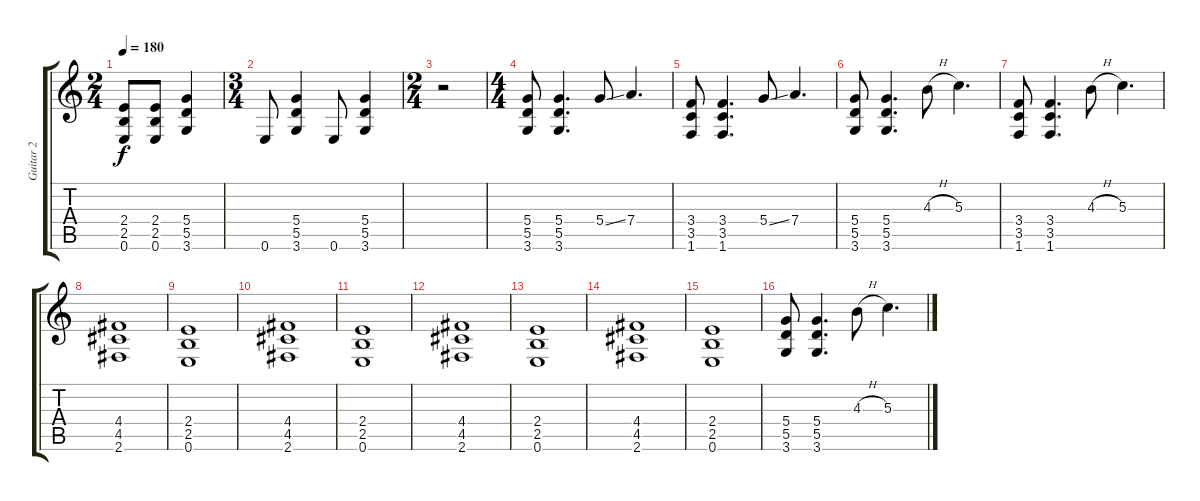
\track ("Guitar 2" "Guitar 2") {instrument distortionguitar}
\staff {score tabs}
\tuning (E4 B3 G3 D3 A2 E2) {hide}
\ts (2 4)
\tempo 180
\clef g2
\ks c
(2.4 2.5 0.6).8{dy f} (2.4 2.5 0.6).8 (5.4 5.5 3.6).4 |
\ts (3 4)
0.6.8 (5.4 5.5 3.6).4 0.6.8 (5.4 5.5 3.6).4 |
\ts (2 4)
r.2 |
\ts (4 4)
(5.4 5.5 3.6).8 (5.4 5.5 3.6).4{d} 5.4{ss}.8 7.4.4{d} |
(3.4 3.5 1.6).8 (3.4 3.5 1.6).4{d} 5.4{ss}.8 7.4.4{d} |
(5.4 5.5 3.6).8 (5.4 5.5 3.6).4{d} 4.3{h}.8 5.3.4{d} |
(3.4 3.5 1.6).8 (3.4 3.5 1.6).4{d} 4.3{h}.8 5.3.4{d} |
(4.4 4.5 2.6).1 |
(2.4 2.5 0.6).1 |
(4.4 4.5 2.6).1 |
(2.4 2.5 0.6).1 |
(4.4 4.5 2.6).1 |
(2.4 2.5 0.6).1 |
(4.4 4.5 2.6).1 |
(2.4 2.5 0.6).1 |
(5.4 5.5 3.6).8 (5.4 5.5 3.6).4{d} 4.3{h}.8 5.3.4{d}
